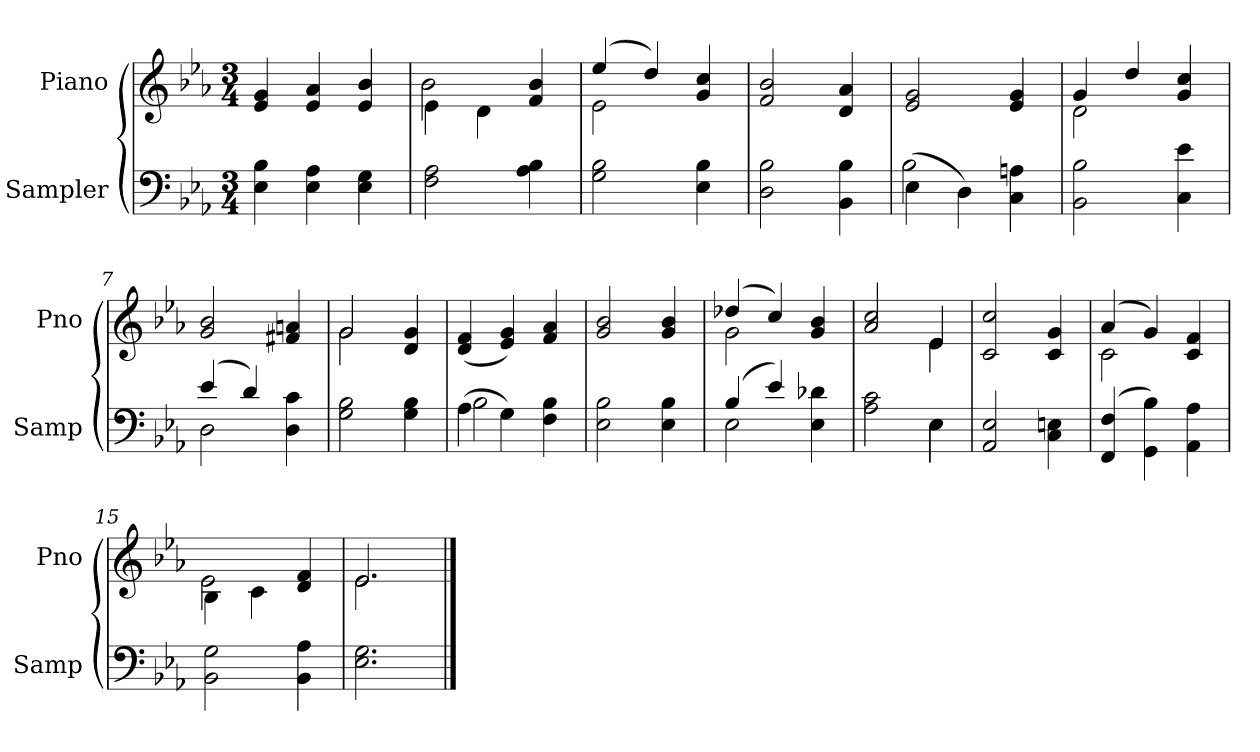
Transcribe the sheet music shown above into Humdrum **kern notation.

**kern	**kern
*part2	*part1
*staff2	*staff1
*I"Sampler	*I"Piano
*I'Samp	*I'Pno
*clefF4	*clefG2
*k[b-e-a-]	*k[b-e-a-]
*E-:	*E-:
*M3/4	*M3/4
=1	=1
4E- 4B-	4e- 4g
4E- 4A-	4e- 4a-
4E- 4G	4e- 4b-
=2	=2
*	*^
2F 2A-	4e-\	2b-
.	4d\	.
4A- 4B-	4f 4b-	4ryy
=3	=3	=3
2G 2B-	(4ee-/	2e-
.	4dd/)	.
4E- 4B-	4g 4cc	4ryy
*	*v	*v
=4	=4
2D 2B-	2f 2b-
4BB- 4B-	4d 4a-
=5	=5
*^	*
(4E-\	2B-	2e- 2g
4D\)	.	.
4C 4An	4ryy	4e- 4g
*v	*v	*
=6	=6
*	*^
2BB- 2B-	4g/	2d
.	4dd/	.
4C 4e-	4g 4cc	4ryy
*	*v	*v
=7	=7
*^	*
(4e-/	2D	2g 2b-
4d/)	.	.
4D 4c	4ryy	4f#X 4an
*v	*v	*
=8	=8
*	*^
2G 2B-	2g/	2g
4G 4B-	4d 4g	4ryy
*	*v	*v
=9	=9
*^	*
(4A-\	2B-	(4d 4f
4G\)	.	4e- 4g)
4F 4B-	4ryy	4f 4a-
*v	*v	*
=10	=10
2E- 2B-	2g 2b-
4E- 4B-	4g 4b-
=11	=11
*^	*^
(4B-/	2E-	(4dd-X/	2g
4e-/)	.	4cc/)	.
4E- 4d-X	4ryy	4g 4b-	4ryy
=12	=12	=12	=12
2A- 2c	2ryy	2a-/ 2cc/	2ryy
4E-\	4E-	4e-/	4e-
*v	*v	*	*
*	*v	*v
=13	=13
2AA- 2E-	2c 2cc
4C 4En	4c 4g
=14	=14
*	*^
(4FF 4F	(4a-/	2c
4GG 4B-)	4g/)	.
4AA- 4A-	4c 4f	4ryy
=15	=15	=15
2BB- 2G	4B-\	2e-
.	4c\	.
4BB- 4A-	4d 4f	4ryy
=16	=16	=16
2.E- 2.G	2.e-/	2.e-
*	*v	*v
==	==
*-	*-
